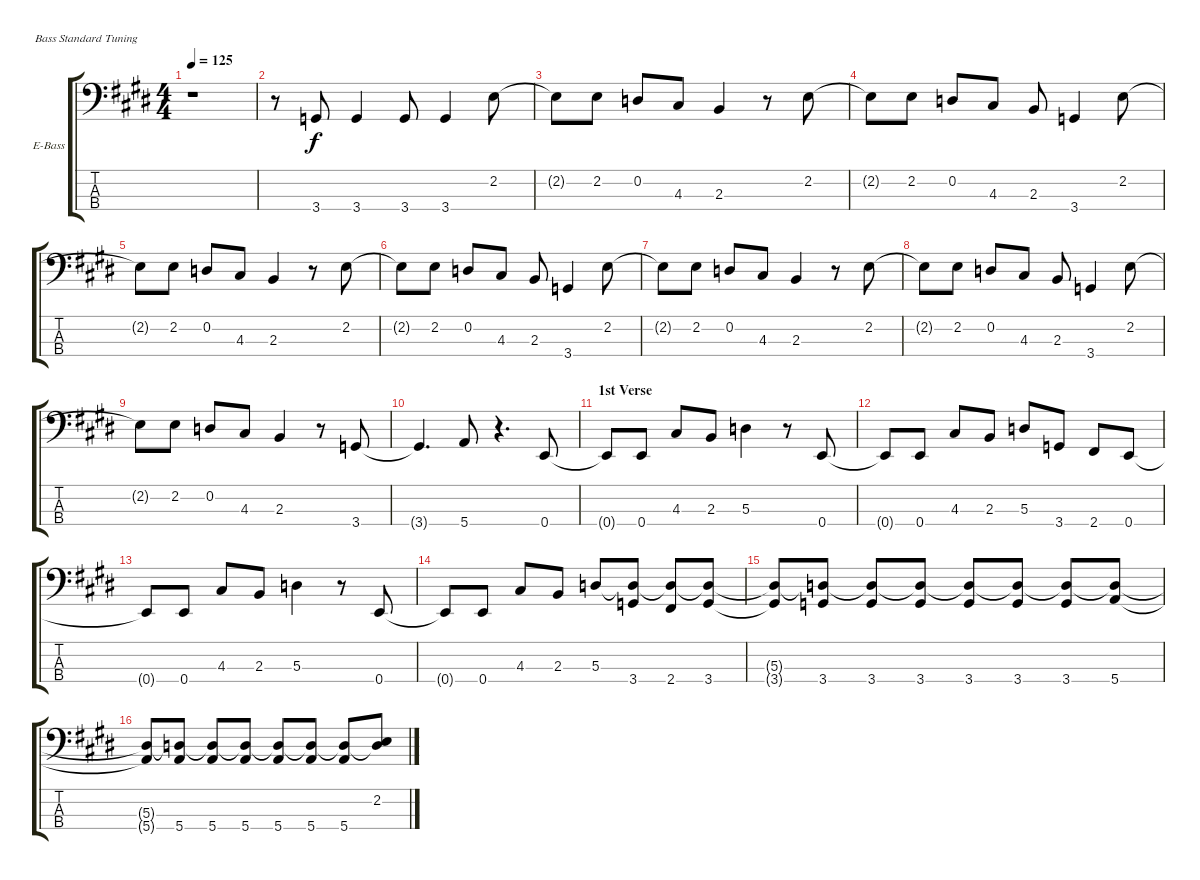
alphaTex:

\bracketExtendMode groupsimilarinstruments
\firstSystemTrackNameOrientation horizontal
\otherSystemsTrackNameOrientation horizontal
\track ("Bass Guitar" "E-Bass") {instrument electricbassfinger}
\staff {score tabs}
\tuning (G2 D2 A1 E1)
\ts (4 4)
\tempo 125
\clef f4
\ks e
r.1{dy f instrument electricbassfinger} |
r.8 3.4.8 3.4.4 3.4.8 3.4.4 2.2.8 |
2.2{t}.8 2.2.8 0.2.8 4.3.8 2.3.4 r.8 2.2.8 |
2.2{t}.8 2.2.8 0.2.8 4.3.8 2.3.8 3.4.4 2.2.8 |
2.2{t}.8 2.2.8 0.2.8 4.3.8 2.3.4 r.8 2.2.8 |
2.2{t}.8 2.2.8 0.2.8 4.3.8 2.3.8 3.4.4 2.2.8 |
2.2{t}.8 2.2.8 0.2.8 4.3.8 2.3.4 r.8 2.2.8 |
2.2{t}.8 2.2.8 0.2.8 4.3.8 2.3.8 3.4.4 2.2.8 |
2.2{t}.8 2.2.8 0.2.8 4.3.8 2.3.4 r.8 3.4.8 |
3.4{t}.4{d} 5.4.8 r.4{d} 0.4.8 |
\section ("" "1st Verse")
0.4{t}.8 0.4.8 4.3.8 2.3.8 5.3.4 r.8 0.4.8 |
0.4{t}.8 0.4.8 4.3.8 2.3.8 5.3.8 3.4.8 2.4.8 0.4.8 |
0.4{t}.8 0.4.8 4.3.8 2.3.8 5.3.4 r.8 0.4.8 |
0.4{t}.8 0.4.8 4.3.8 2.3.8 5.3.8 (3.4 5.3{t}).8 (2.4 5.3{t}).8 (3.4 5.3{t}).8 |
(3.4{t} 5.3{t}).8 (3.4 5.3{t}).8 (3.4 5.3{t}).8 (3.4 5.3{t}).8 (3.4 5.3{t}).8 (3.4 5.3{t}).8 (3.4 5.3{t}).8 (5.4 5.3{t}).8 |
(5.4{t} 5.3{t}).8 (5.4 5.3{t}).8 (5.4 5.3{t}).8 (5.4 5.3{t}).8 (5.4 5.3{t}).8 (5.4 5.3{t}).8 (5.4 5.3{t}).8 (2.2 5.3{t}).8
